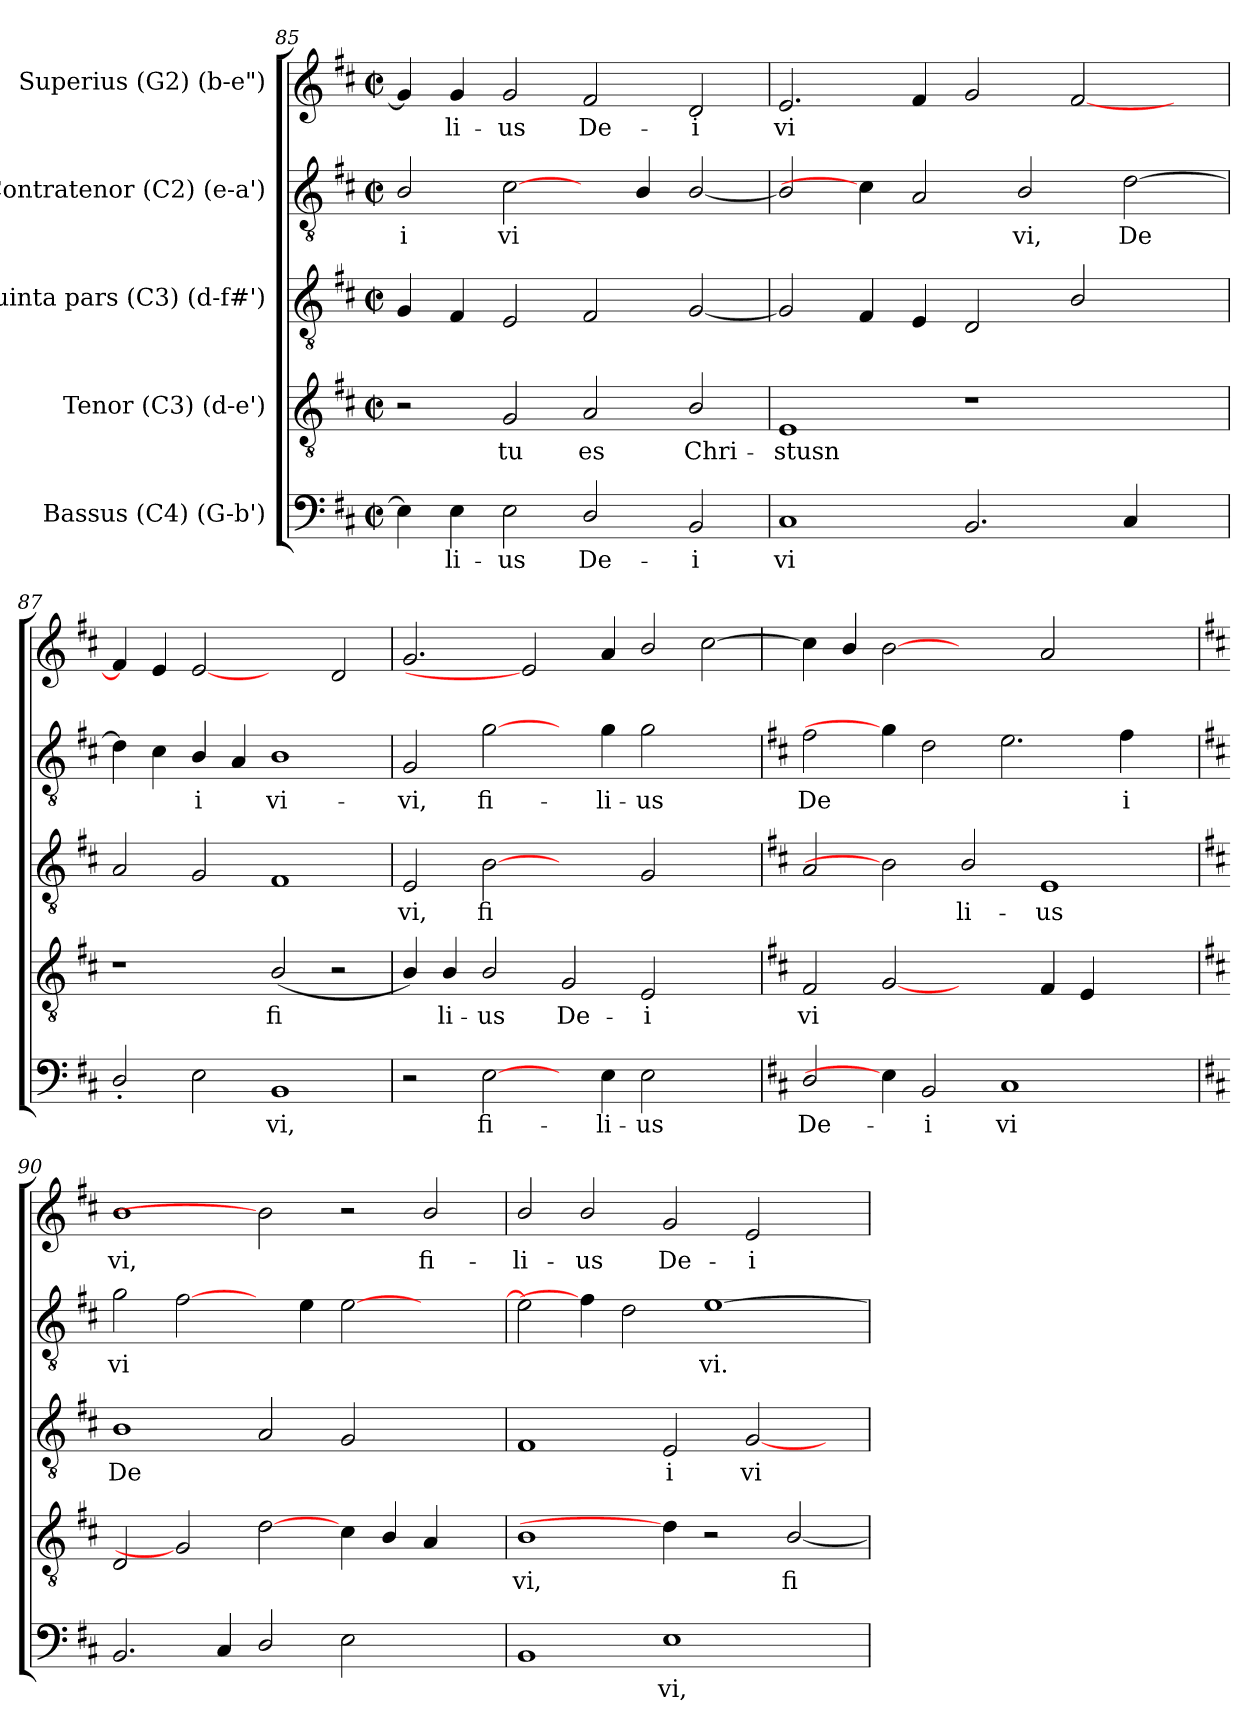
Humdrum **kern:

**kern	**text	**kern	**text	**kern	**text	**kern	**text	**kern	**text
*part5	*part5	*part4	*part4	*part3	*part3	*part2	*part2	*part1	*part1
*staff5	*staff5	*staff4	*staff4	*staff3	*staff3	*staff2	*staff2	*staff1	*staff1
*I"Bassus (C4)  (G-b')	*	*I"Tenor (C3)  (d-e')	*	*I"Quinta pars (C3)  (d-f#')	*	*I"Contratenor (C2)  (e-a')	*	*I"Superius (G2)  (b-e")	*
*clefF4	*	*clefGv2	*	*clefGv2	*	*clefGv2	*	*clefG2	*
*k[f#c#]	*	*k[f#c#]	*	*k[f#c#]	*	*k[f#c#]	*	*k[f#c#]	*
*D:	*	*D:	*	*D:	*	*D:	*	*D:	*
*M2/2	*	*M2/2	*	*M2/2	*	*M2/2	*	*M2/2	*
*met(c|)	*	*met(c|)	*	*met(c|)	*	*met(c|)	*	*met(c|)	*
=85	=85	=85	=85	=85	=85	=85	=85	=85	=85
!	!LO:LY:b:cj	!	!	!	!LO:LY:b:cj	!	!LO:LY:b:cj	!	!LO:LY:b:cj
4E\]	--	2r	.	4G/	--	2B/	-i	4g/]	--
!	!LO:LY:b:cj	!	!	!	!LO:LY:b:cj	!	!	!	!LO:LY:b:cj
4E\	-li-	.	.	4F#/	--	.	.	4g/	-li-
!	!LO:LY:b:cj	!	!LO:LY:b:cj	!	!LO:LY:b:cj	!	!LO:LY:b:cj	!	!LO:LY:b:cj
2E\	-us	2G/	tu	2E/	--	[2c#\	vi-	2g/	-us
!	!LO:LY:b:cj	!	!LO:LY:b:cj	!	!LO:LY:b:cj	!	!	!	!LO:LY:b:cj
2D/	De-	2A/	es	2F#/	--	4ryy	.	2f#/	De-
!	!	!	!	!	!	!	!LO:LY:b:cj	!	!
.	.	.	.	.	.	4B/	--	.	.
!	!LO:LY:b:cj	!	!LO:LY:b:cj	!	!LO:LY:b:cj	!	!LO:LY:b:cj	!	!LO:LY:b:cj
2BB/	-i	2B/	Chri-	[>2G/	--	[>2B/	--	2d/	-i
!!LO:PB:g=z
=86	=86	=86	=86	=86	=86	=86	=86	=86	=86
!	!LO:LY:b:cj	!	!LO:LY:b:cj	!	!LO:LY:b:cj	!	!LO:LY:b:cj	!	!LO:LY:b:cj
1C#	vi-	1E	-stusn	2G/]	--	2B/]	--	2.e/	vi-
!	!	!	!	!	!LO:LY:b:cj	!	!	!	!
.	.	.	.	4F#/	--	4c#\]	.	.	.
!	!	!	!	!	!LO:LY:b:cj	!	!LO:LY:b:cj	!	!LO:LY:b:cj
.	.	.	.	4E/	--	2A/	--	4f#/	--
!	!LO:LY:b:cj	!	!	!	!LO:LY:b:cj	!	!	!	!LO:LY:b:cj
2.BB/	--	1r	.	2D/	--	.	.	2g/	--
!	!	!	!	!	!	!	!LO:LY:b:cj	!	!
.	.	.	.	.	.	2B/	-vi,	.	.
!	!	!	!	!	!LO:LY:b:cj	!	!	!	!LO:LY:b:cj
.	.	.	.	2B/	--	.	.	[<2f#/	--
!	!LO:LY:b:cj	!	!	!	!	!	!LO:LY:b:cj	!	!
4C#/	--	.	.	.	.	[>2d\	De-	.	.
4ryy	.	4ryy	.	4ryy	.	.	.	4ryy	.
=87	=87	=87	=87	=87	=87	=87	=87	=87	=87
!	!LO:LY:b:cj	!	!	!	!LO:LY:b:cj	!	!LO:LY:b:cj	!	!LO:LY:b:cj
2D'>/	--	1r	.	2A/	--	4d\]	--	4f#/]	--
!	!	!	!	!	!	!	!LO:LY:b:cj	!	!LO:LY:b:cj
.	.	.	.	.	.	4c#\	--	4e/	--
!	!LO:LY:b:cj	!	!	!	!LO:LY:b:cj	!	!LO:LY:b:cj	!	!LO:LY:b:cj
2E\	--	.	.	2G/	--	4B/	-i	[2e	--
!	!	!	!	!	!	!	!LO:LY:b:cj	!	!
.	.	.	.	.	.	4A/	.	.	.
!	!LO:LY:b:cj	!	!LO:LY:b:cj	!	!LO:LY:b:cj	!	!LO:LY:b:cj	!	!
1BB	-vi,	(<2B/	fi-	1F#	--	1B	vi-	2ryy	.
!	!	!	!	!	!	!	!	!	!LO:LY:b:cj
.	.	2r	.	.	.	.	.	2d/	--
=88	=88	=88	=88	=88	=88	=88	=88	=88	=88
!	!	!	!LO:LY:b:cj	!	!LO:LY:b:cj	!	!LO:LY:b:cj	!	!LO:LY:b:cj
2r	.	4B/)	--	2E/	-vi,	2G/	-vi,	2.g/	--
!	!	!	!LO:LY:b:cj	!	!	!	!	!	!
.	.	4B/	-li-	.	.	.	.	.	.
!	!LO:LY:b:cj	!	!LO:LY:b:cj	!	!LO:LY:b:cj	!	!LO:LY:b:cj	!	!
[2E\	fi-	2B/	-us	[2B	fi-	[2g\	fi-	.	.
.	.	.	.	.	.	.	.	2e]	.
!	!	!	!LO:LY:b:cj	!	!	!	!	!	!
4ryy	.	2G/	De-	2ryy	.	4ryy	.	.	.
!	!LO:LY:b:cj	!	!	!	!	!	!LO:LY:b:cj	!	!LO:LY:b:cj
4E\	-li-	.	.	.	.	4g\	-li-	4a/	--
!	!LO:LY:b:cj	!	!LO:LY:b:cj	!	!LO:LY:b:cj	!	!LO:LY:b:cj	!	!LO:LY:b:cj
2E\	-us	2E/	-i	2G/	--	2g\	-us	2b/	--
!	!	!	!	!	!	!	!	!	!LO:LY:b:cj
2ryy	.	2ryy	.	2ryy	.	2ryy	.	[>2cc#\	--
=89	=89	=89	=89	=89	=89	=89	=89	=89	=89
*	*	*	*	*	*	*	*	*k[]	*
*	*	*	*	*	*	*	*	*C:	*
!	!LO:LY:b:cj	!	!LO:LY:b:cj	!	!LO:LY:b:cj	!	!LO:LY:b:cj	!	!LO:LY:b:cj
2D/	De-	2F#/	vi-	2A/	--	2f#\	De-	4cc#\]	--
!	!	!	!	!	!	!	!	!	!LO:LY:b:cj
.	.	.	.	.	.	.	.	4b/	--
!	!	!	!LO:LY:b:cj	!	!	!	!	!	!LO:LY:b:cj
4E\]	.	[2G	--	2B]	.	4g\]	.	[2b	--
!	!LO:LY:b:cj	!	!	!	!	!	!LO:LY:b:cj	!	!
2BB/	-i	.	.	.	.	2d\	--	.	.
!	!	!	!	!	!LO:LY:b:cj	!	!	!	!
.	.	2ryy	.	2B/	-li-	.	.	2ryy	.
!	!LO:LY:b:cj	!	!	!	!	!	!LO:LY:b:cj	!	!
1C#	vi-	.	.	.	.	2.e\	--	.	.
!	!	!	!LO:LY:b:cj	!	!LO:LY:b:cj	!	!	!	!LO:LY:b:cj
.	.	4F#/	--	1E	-us	.	.	2a/	--
!	!	!	!LO:LY:b:cj	!	!	!	!	!	!
.	.	4E/	--	.	.	.	.	.	.
!	!	!	!	!	!	!	!LO:LY:b:cj	!	!
.	.	2ryy	.	.	.	4f#\	-i	2ryy	.
4ryy	.	.	.	.	.	4ryy	.	.	.
!!LO:LB:g=z
=90	=90	=90	=90	=90	=90	=90	=90	=90	=90
*	*	*	*	*	*	*	*	*k[f#c#]	*
*	*	*	*	*	*	*	*	*D:	*
!	!LO:LY:b:cj	!	!LO:LY:b:cj	!	!LO:LY:b:cj	!	!LO:LY:b:cj	!	!LO:LY:b:cj
2.BB/	--	2D/	--	1B	De-	2g\	vi-	1b	-vi,
!	!	!	!	!	!	!	!LO:LY:b:cj	!	!
.	.	2G]	.	.	.	[2f#\	--	.	.
!	!LO:LY:b:cj	!	!	!	!	!	!	!	!
4C#/	--	.	.	.	.	.	.	.	.
!	!LO:LY:b:cj	!	!LO:LY:b:cj	!	!LO:LY:b:cj	!	!	!	!
2D/	--	[2d\	--	2A/	--	4ryy	.	2b]	.
!	!	!	!	!	!	!	!LO:LY:b:cj	!	!
.	.	.	.	.	.	4e\	--	.	.
!	!LO:LY:b:cj	!	!LO:LY:b:cj	!	!LO:LY:b:cj	!	!LO:LY:b:cj	!	!
2E\	--	4c#\	--	2G/	--	[>2e\	--	2r	.
!	!	!	!LO:LY:b:cj	!	!	!	!	!	!
.	.	4B/	--	.	.	.	.	.	.
!	!	!	!LO:LY:b:cj	!	!	!	!	!	!LO:LY:b:cj
2ryy	.	4A/	--	2ryy	.	2ryy	.	2b/	fi-
.	.	4ryy	.	.	.	.	.	.	.
=91	=91	=91	=91	=91	=91	=91	=91	=91	=91
!	!LO:LY:b:cj	!	!LO:LY:b:cj	!	!LO:LY:b:cj	!	!LO:LY:b:cj	!	!LO:LY:b:cj
1BB	--	1B	-vi,	1F#	--	2e\]	--	2b/	-li-
!	!	!	!	!	!	!	!	!	!LO:LY:b:cj
.	.	.	.	.	.	4f#\]	.	2b/	-us
!	!	!	!	!	!	!	!LO:LY:b:cj	!	!
.	.	.	.	.	.	2d\	--	.	.
!	!LO:LY:b:cj	!	!	!	!LO:LY:b:cj	!	!	!	!LO:LY:b:cj
1E	-vi,	4d\]	.	2E/	-i	.	.	2g/	De-
!	!	!	!	!	!	!	!LO:LY:b:cj	!	!
.	.	2r	.	.	.	[>1e	-vi.	.	.
!	!	!	!	!	!LO:LY:b:cj	!	!	!	!LO:LY:b:cj
.	.	.	.	[<2G/	vi-	.	.	2e/	-i
!	!	!	!LO:LY:b:cj	!	!	!	!	!	!
.	.	[<2B/	fi-	.	.	.	.	.	.
4ryy	.	.	.	4ryy	.	.	.	4ryy	.
=	=	=	=	=	=	=	=	=	=
*-	*-	*-	*-	*-	*-	*-	*-	*-	*-
